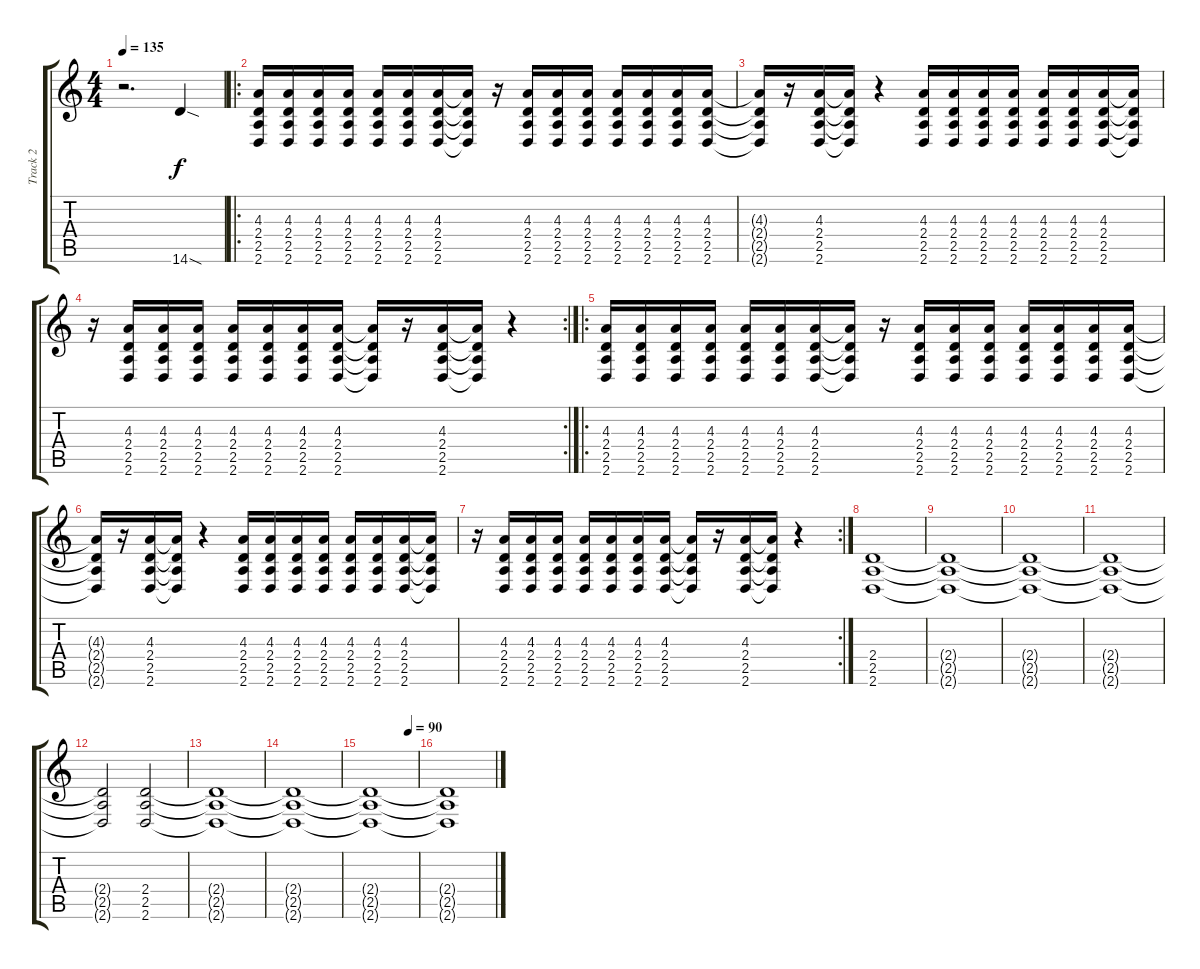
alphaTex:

\track ("Track 2" "Track 2") {instrument overdrivenguitar}
\staff {score tabs}
\tuning (D4 A3 F3 C3 G2 C2) {hide}
\ts (4 4)
\tempo 135
\clef g2
\ks c
r.2{d dy f} 14.6{sod}.4 |
\ro
(4.3 2.4 2.5 2.6).16 (4.3 2.4 2.5 2.6).16 (4.3 2.4 2.5 2.6).16 (4.3 2.4 2.5 2.6).16 (4.3 2.4 2.5 2.6).16 (4.3 2.4 2.5 2.6).16 (4.3 2.4 2.5 2.6).16 (4.3{t} 2.4{t} 2.5{t} 2.6{t}).16 r.16 (4.3 2.4 2.5 2.6).16 (4.3 2.4 2.5 2.6).16 (4.3 2.4 2.5 2.6).16 (4.3 2.4 2.5 2.6).16 (4.3 2.4 2.5 2.6).16 (4.3 2.4 2.5 2.6).16 (4.3 2.4 2.5 2.6).16 |
(4.3{t} 2.4{t} 2.5{t} 2.6{t}).16 r.16 (4.3 2.4 2.5 2.6).16 (4.3{t} 2.4{t} 2.5{t} 2.6{t}).16 r.4 (4.3 2.4 2.5 2.6).16 (4.3 2.4 2.5 2.6).16 (4.3 2.4 2.5 2.6).16 (4.3 2.4 2.5 2.6).16 (4.3 2.4 2.5 2.6).16 (4.3 2.4 2.5 2.6).16 (4.3 2.4 2.5 2.6).16 (4.3{t} 2.4{t} 2.5{t} 2.6{t}).16 |
\rc 2
r.16 (4.3 2.4 2.5 2.6).16 (4.3 2.4 2.5 2.6).16 (4.3 2.4 2.5 2.6).16 (4.3 2.4 2.5 2.6).16 (4.3 2.4 2.5 2.6).16 (4.3 2.4 2.5 2.6).16 (4.3 2.4 2.5 2.6).16 (4.3{t} 2.4{t} 2.5{t} 2.6{t}).16 r.16 (4.3 2.4 2.5 2.6).16 (4.3{t} 2.4{t} 2.5{t} 2.6{t}).16 r.4 |
\ro
(4.3 2.4 2.5 2.6).16 (4.3 2.4 2.5 2.6).16 (4.3 2.4 2.5 2.6).16 (4.3 2.4 2.5 2.6).16 (4.3 2.4 2.5 2.6).16 (4.3 2.4 2.5 2.6).16 (4.3 2.4 2.5 2.6).16 (4.3{t} 2.4{t} 2.5{t} 2.6{t}).16 r.16 (4.3 2.4 2.5 2.6).16 (4.3 2.4 2.5 2.6).16 (4.3 2.4 2.5 2.6).16 (4.3 2.4 2.5 2.6).16 (4.3 2.4 2.5 2.6).16 (4.3 2.4 2.5 2.6).16 (4.3 2.4 2.5 2.6).16 |
(4.3{t} 2.4{t} 2.5{t} 2.6{t}).16 r.16 (4.3 2.4 2.5 2.6).16 (4.3{t} 2.4{t} 2.5{t} 2.6{t}).16 r.4 (4.3 2.4 2.5 2.6).16 (4.3 2.4 2.5 2.6).16 (4.3 2.4 2.5 2.6).16 (4.3 2.4 2.5 2.6).16 (4.3 2.4 2.5 2.6).16 (4.3 2.4 2.5 2.6).16 (4.3 2.4 2.5 2.6).16 (4.3{t} 2.4{t} 2.5{t} 2.6{t}).16 |
\rc 2
r.16 (4.3 2.4 2.5 2.6).16 (4.3 2.4 2.5 2.6).16 (4.3 2.4 2.5 2.6).16 (4.3 2.4 2.5 2.6).16 (4.3 2.4 2.5 2.6).16 (4.3 2.4 2.5 2.6).16 (4.3 2.4 2.5 2.6).16 (4.3{t} 2.4{t} 2.5{t} 2.6{t}).16 r.16 (4.3 2.4 2.5 2.6).16 (4.3{t} 2.4{t} 2.5{t} 2.6{t}).16 r.4 |
(2.4 2.5 2.6).1 |
(2.4{t} 2.5{t} 2.6{t}).1 |
(2.4{t} 2.5{t} 2.6{t}).1 |
(2.4{t} 2.5{t} 2.6{t}).1 |
(2.4{t} 2.5{t} 2.6{t}).2 (2.4 2.5 2.6).2 |
(2.4{t} 2.5{t} 2.6{t}).1 |
(2.4{t} 2.5{t} 2.6{t}).1 |
\tempo (90 0.8125)
(2.4{t} 2.5{t} 2.6{t}).1 |
(2.4{t} 2.5{t} 2.6{t}).1
